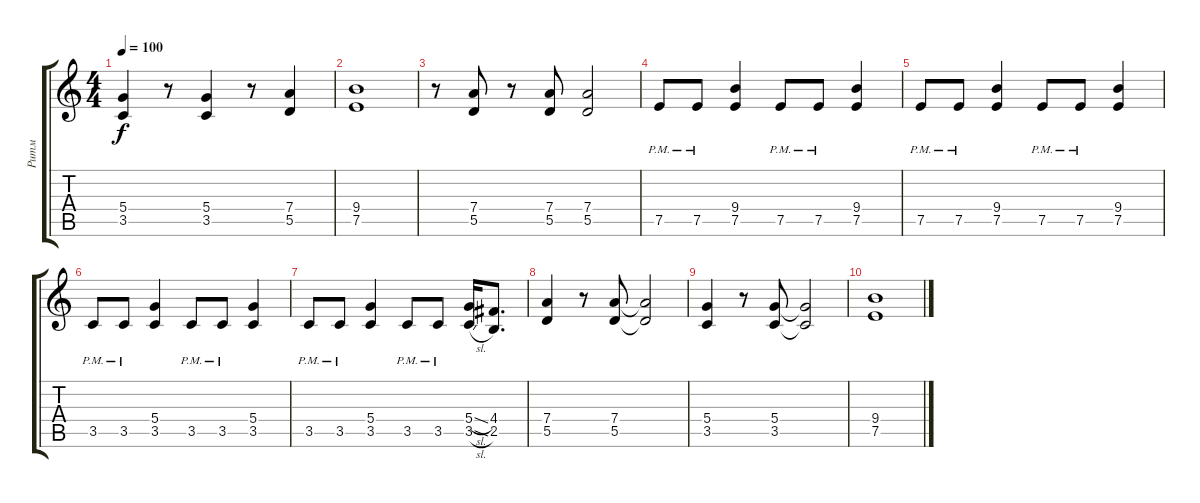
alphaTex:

\track ("Ритм" "Ритм") {instrument distortionguitar}
\staff {score tabs}
\tuning (E4 B3 G3 D3 A2 E2) {hide}
\ts (4 4)
\tempo 100
\clef g2
\ks c
(5.4 3.5).4{dy f} r.8 (5.4 3.5).4 r.8 (7.4 5.5).4 |
(9.4 7.5).1 |
r.8 (7.4 5.5).8 r.8 (7.4 5.5).8 (7.4 5.5).2 |
7.5{pm}.8 7.5{pm}.8 (9.4 7.5).4 7.5{pm}.8 7.5{pm}.8 (9.4 7.5).4 |
7.5{pm}.8 7.5{pm}.8 (9.4 7.5).4 7.5{pm}.8 7.5{pm}.8 (9.4 7.5).4 |
3.5{pm}.8 3.5{pm}.8 (5.4 3.5).4 3.5{pm}.8 3.5{pm}.8 (5.4 3.5).4 |
3.5{pm}.8 3.5{pm}.8 (5.4 3.5).4 3.5{pm}.8 3.5{pm}.8 (5.4{sl} 3.5{sl}).16 (4.4 2.5).8{d} |
(7.4 5.5).4 r.8 (7.4 5.5).8 (7.4{t} 5.5{t}).2 |
(5.4 3.5).4 r.8 (5.4 3.5).8 (5.4{t} 3.5{t}).2 |
(9.4 7.5).1
